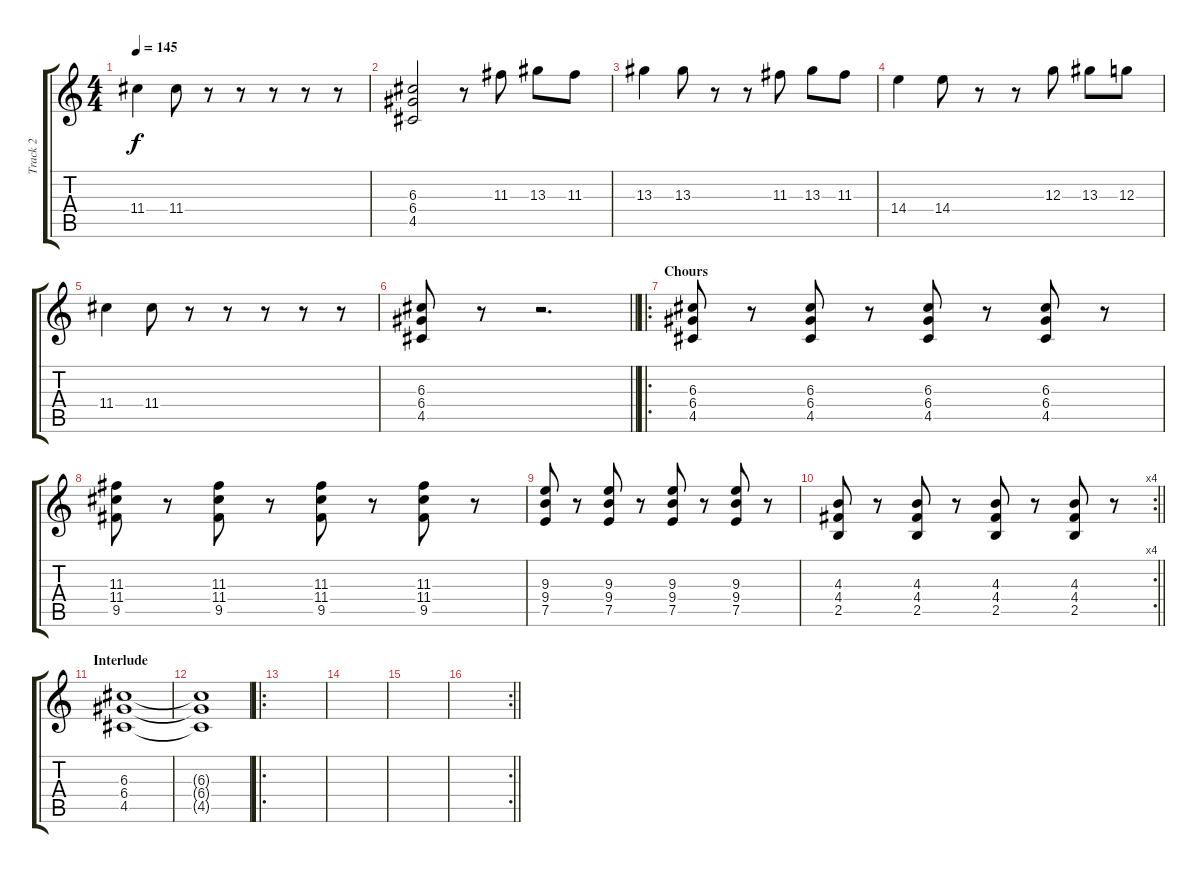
\track ("Track 2" "Track 2") {instrument electricguitarclean}
\staff {score tabs}
\tuning (E4 B3 G3 D3 A2 E2) {hide}
\ts (4 4)
\tempo 145
\clef g2
\ks c
11.4.4{dy f} 11.4.8 r.8 r.8 r.8 r.8 r.8 |
(6.3 6.4 4.5).2 r.8 11.3.8 13.3.8 11.3.8 |
13.3.4 13.3.8 r.8 r.8 11.3.8 13.3.8 11.3.8 |
14.4.4 14.4.8 r.8 r.8 12.3.8 13.3.8 12.3.8 |
11.4.4 11.4.8 r.8 r.8 r.8 r.8 r.8 |
\barLineRight lightlight
(6.3 6.4 4.5).8 r.8 r.2{d} |
\ro
\section ("" "Chours")
(6.3 6.4 4.5).8 r.8 (6.3 6.4 4.5).8 r.8 (6.3 6.4 4.5).8 r.8 (6.3 6.4 4.5).8 r.8 |
(11.3 11.4 9.5).8 r.8 (11.3 11.4 9.5).8 r.8 (11.3 11.4 9.5).8 r.8 (11.3 11.4 9.5).8 r.8 |
(9.3 9.4 7.5).8 r.8 (9.3 9.4 7.5).8 r.8 (9.3 9.4 7.5).8 r.8 (9.3 9.4 7.5).8 r.8 |
\rc 4
\barLineRight lightlight
(4.3 4.4 2.5).8 r.8 (4.3 4.4 2.5).8 r.8 (4.3 4.4 2.5).8 r.8 (4.3 4.4 2.5).8 r.8 |
\section ("" "Interlude")
(6.3 6.4 4.5).1 |
(6.3{t} 6.4{t} 4.5{t}).1 |
\ro
|
|
|
\rc 2
\barLineRight lightlight
